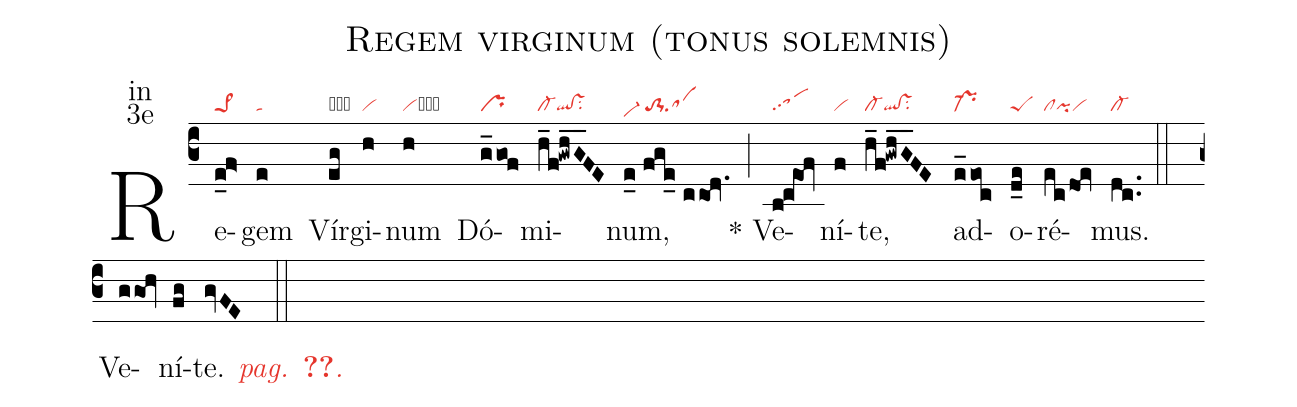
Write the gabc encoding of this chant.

name:Regem virginum (tonus solemnis);
office-part:in;
mode:3e;
nabc-lines:1;
%%
(c3) Re(e_f>|pe>1)gem(e|ta) Vír(eg|obpe)gi(h|vi)num(h|vicb) Dó(g_gof|pr)mi(h_f!gwhG__FE|cl-ql!vssu2)num,(e_0//fge_//ccod.|vi-hd/to-1sa) (;) <sp>*</sp> Ve(b!c@eo1f|sapp1)ní(f|vi)te,(h_f!gwhG__FE|cl-ql!vssu2) ad(e_eoc|pr-)o(d_e|peS)ré(ec/doe|clpivi)mus.(dc..|cl-) (::) <nlba>Ve(g/goh)ní(fg)t{e}. <c><i>pag. <v>\pageref{M-ORIP3e}</v>.</i></c></nlba>(gvFE ::)
